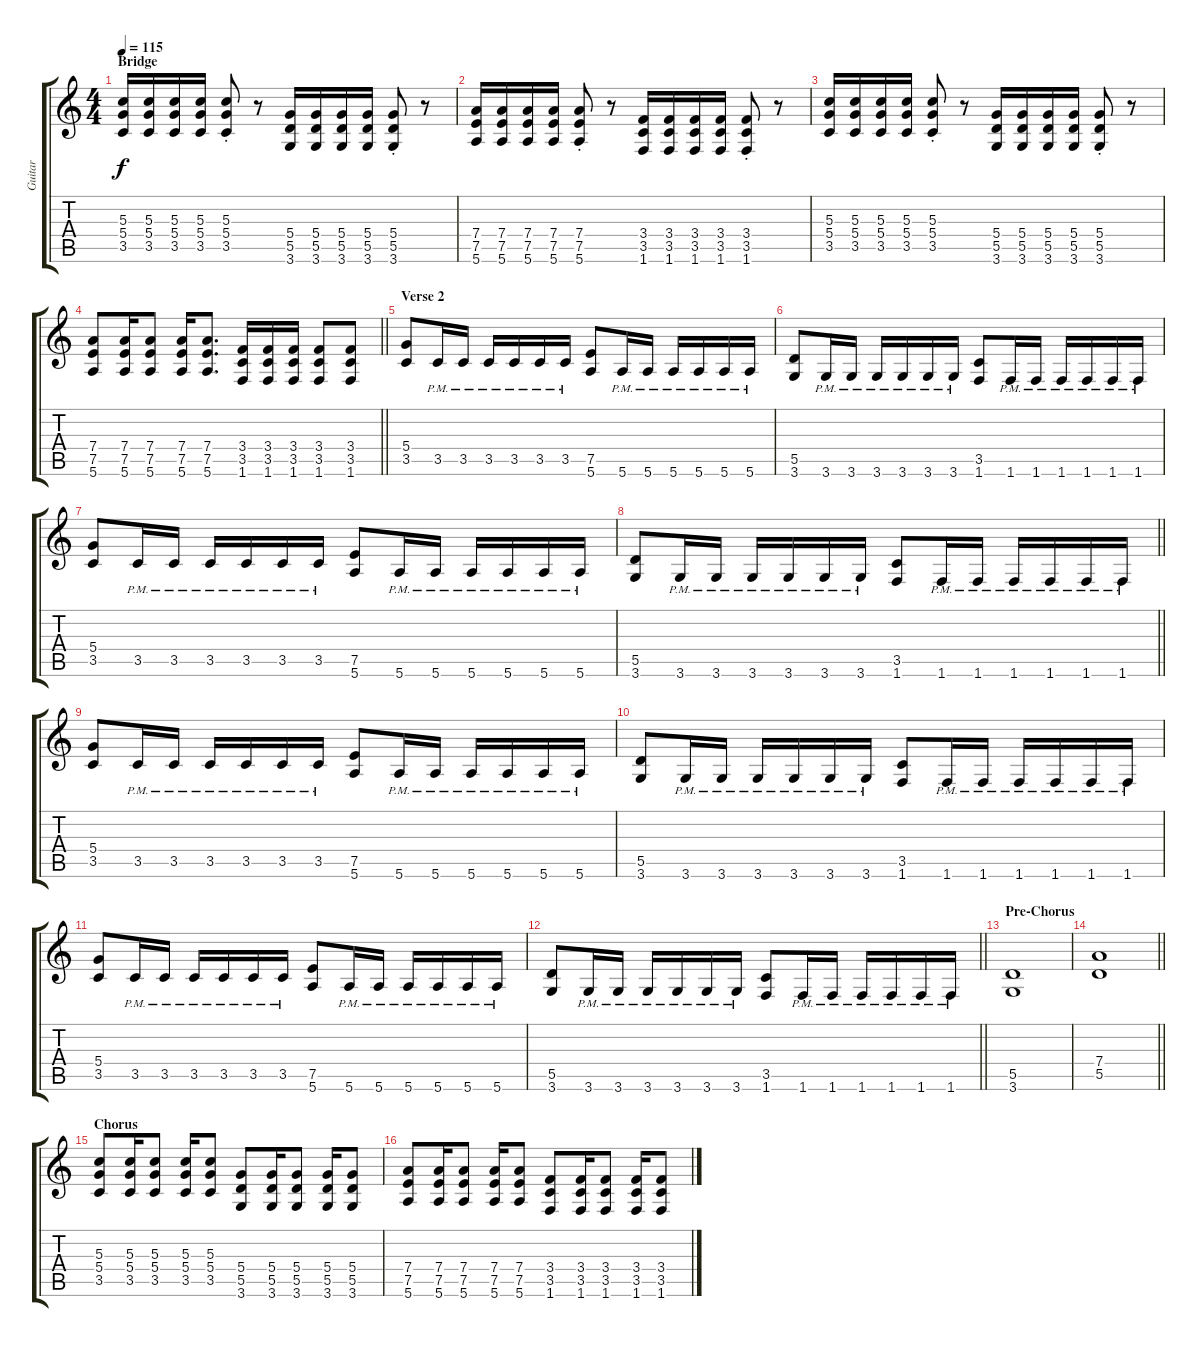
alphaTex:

\track ("Guitar" "Guitar") {instrument distortionguitar}
\staff {score tabs}
\tuning (E4 B3 G3 D3 A2 E2) {hide}
\ts (4 4)
\section ("" "Bridge")
\tempo 115
\clef g2
\ks c
(5.3 5.4 3.5).16{dy f} (5.3 5.4 3.5).16 (5.3 5.4 3.5).16 (5.3 5.4 3.5).16 (5.3{st} 5.4 3.5).8 r.8 (5.4 5.5 3.6).16 (5.4 5.5 3.6).16 (5.4 5.5 3.6).16 (5.4 5.5 3.6).16 (5.4 5.5 3.6{st}).8 r.8 |
(7.4 7.5 5.6).16 (7.4 7.5 5.6).16 (7.4 7.5 5.6).16 (7.4 7.5 5.6).16 (7.4 7.5 5.6{st}).8 r.8 (3.4 3.5 1.6).16 (3.4 3.5 1.6).16 (3.4 3.5 1.6).16 (3.4 3.5 1.6).16 (3.4 3.5 1.6{st}).8 r.8 |
(5.3 5.4 3.5).16 (5.3 5.4 3.5).16 (5.3 5.4 3.5).16 (5.3 5.4 3.5).16 (5.3{st} 5.4 3.5).8 r.8 (5.4 5.5 3.6).16 (5.4 5.5 3.6).16 (5.4 5.5 3.6).16 (5.4 5.5 3.6).16 (5.4 5.5 3.6{st}).8 r.8 |
\barLineRight lightlight
(7.4 7.5 5.6).8 (7.4 7.5 5.6).16 (7.4 7.5 5.6).8 (7.4 7.5 5.6).16 (7.4 7.5 5.6).8{d} (3.4 3.5 1.6).16 (3.4 3.5 1.6).16 (3.4 3.5 1.6).16 (3.4 3.5 1.6).8 (3.4 3.5 1.6).8 |
\section ("" "Verse 2")
(5.4 3.5).8 3.5{pm}.16 3.5{pm}.16 3.5{pm}.16 3.5{pm}.16 3.5{pm}.16 3.5{pm}.16 (7.5 5.6).8 5.6{pm}.16 5.6{pm}.16 5.6{pm}.16 5.6{pm}.16 5.6{pm}.16 5.6{pm}.16 |
(5.5 3.6).8 3.6{pm}.16 3.6{pm}.16 3.6{pm}.16 3.6{pm}.16 3.6{pm}.16 3.6{pm}.16 (3.5 1.6).8 1.6{pm}.16 1.6{pm}.16 1.6{pm}.16 1.6{pm}.16 1.6{pm}.16 1.6{pm}.16 |
(5.4 3.5).8 3.5{pm}.16 3.5{pm}.16 3.5{pm}.16 3.5{pm}.16 3.5{pm}.16 3.5{pm}.16 (7.5 5.6).8 5.6{pm}.16 5.6{pm}.16 5.6{pm}.16 5.6{pm}.16 5.6{pm}.16 5.6{pm}.16 |
\barLineRight lightlight
(5.5 3.6).8 3.6{pm}.16 3.6{pm}.16 3.6{pm}.16 3.6{pm}.16 3.6{pm}.16 3.6{pm}.16 (3.5 1.6).8 1.6{pm}.16 1.6{pm}.16 1.6{pm}.16 1.6{pm}.16 1.6{pm}.16 1.6{pm}.16 |
(5.4 3.5).8 3.5{pm}.16 3.5{pm}.16 3.5{pm}.16 3.5{pm}.16 3.5{pm}.16 3.5{pm}.16 (7.5 5.6).8 5.6{pm}.16 5.6{pm}.16 5.6{pm}.16 5.6{pm}.16 5.6{pm}.16 5.6{pm}.16 |
(5.5 3.6).8 3.6{pm}.16 3.6{pm}.16 3.6{pm}.16 3.6{pm}.16 3.6{pm}.16 3.6{pm}.16 (3.5 1.6).8 1.6{pm}.16 1.6{pm}.16 1.6{pm}.16 1.6{pm}.16 1.6{pm}.16 1.6{pm}.16 |
(5.4 3.5).8 3.5{pm}.16 3.5{pm}.16 3.5{pm}.16 3.5{pm}.16 3.5{pm}.16 3.5{pm}.16 (7.5 5.6).8 5.6{pm}.16 5.6{pm}.16 5.6{pm}.16 5.6{pm}.16 5.6{pm}.16 5.6{pm}.16 |
\barLineRight lightlight
(5.5 3.6).8 3.6{pm}.16 3.6{pm}.16 3.6{pm}.16 3.6{pm}.16 3.6{pm}.16 3.6{pm}.16 (3.5 1.6).8 1.6{pm}.16 1.6{pm}.16 1.6{pm}.16 1.6{pm}.16 1.6{pm}.16 1.6{pm}.16 |
\section ("" "Pre-Chorus ")
(5.5 3.6).1 |
\barLineRight lightlight
(7.4 5.5).1 |
\section ("" "Chorus")
(5.3 5.4 3.5).8 (5.3 5.4 3.5).16 (5.3 5.4 3.5).8 (5.3 5.4 3.5).16 (5.3 5.4 3.5).8 (5.4 5.5 3.6).8 (5.4 5.5 3.6).16 (5.4 5.5 3.6).8 (5.4 5.5 3.6).16 (5.4 5.5 3.6).8 |
(7.4 7.5 5.6).8 (7.4 7.5 5.6).16 (7.4 7.5 5.6).8 (7.4 7.5 5.6).16 (7.4 7.5 5.6).8 (3.4 3.5 1.6).8 (3.4 3.5 1.6).16 (3.4 3.5 1.6).8 (3.4 3.5 1.6).16 (3.4 3.5 1.6).8
